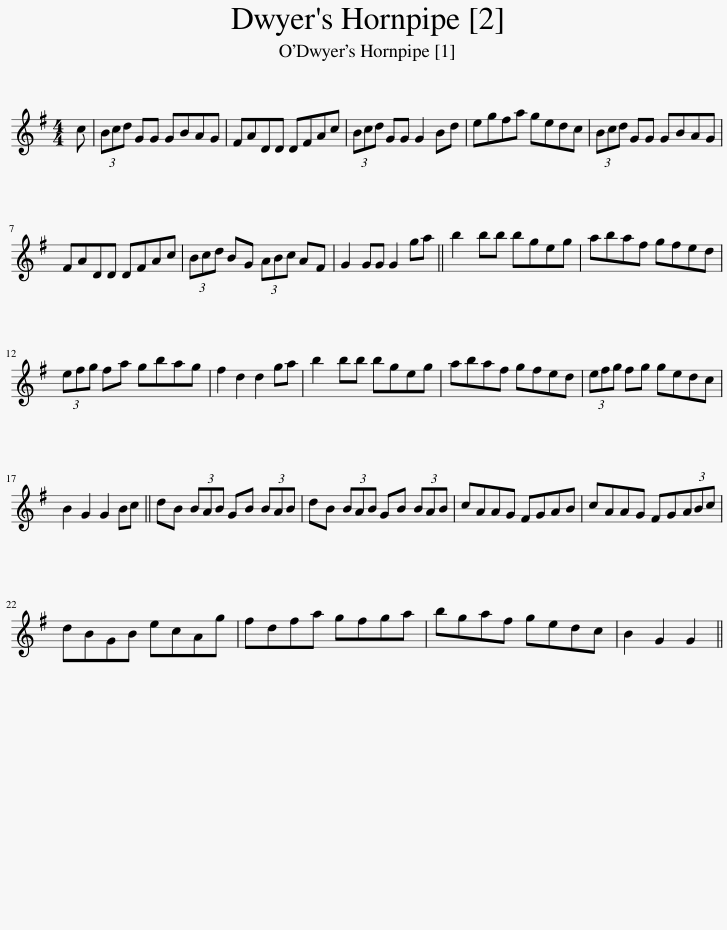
X:1
L:1/8
M:4/4
I:linebreak $
K:G
V:1 treble
V:1
 c | (3Bcd GG GBAG | FADD DFAc | (3Bcd GG G2 Bd | egfa gedc | %5
 (3Bcd GG GBAG |$ FADD DFAc | (3Bcd BG (3ABc AF | G2 GG G2 ga || b2 bb bgeg | %10
 abaf gfed |$ (3efg fa gbag | f2 d2 d2 ga | b2 bb bgeg | abaf gfed | %15
 (3efg fg gedc |$ B2 G2 G2 Bc || dB (3BAB GB (3BAB | dB (3BAB GB (3BAB | cAAG FGAB | %20
 cAAG FG(3ABc |$ dBGB ecAg | fdfa gfga | bgaf gedc | B2 G2 G2 || %25
